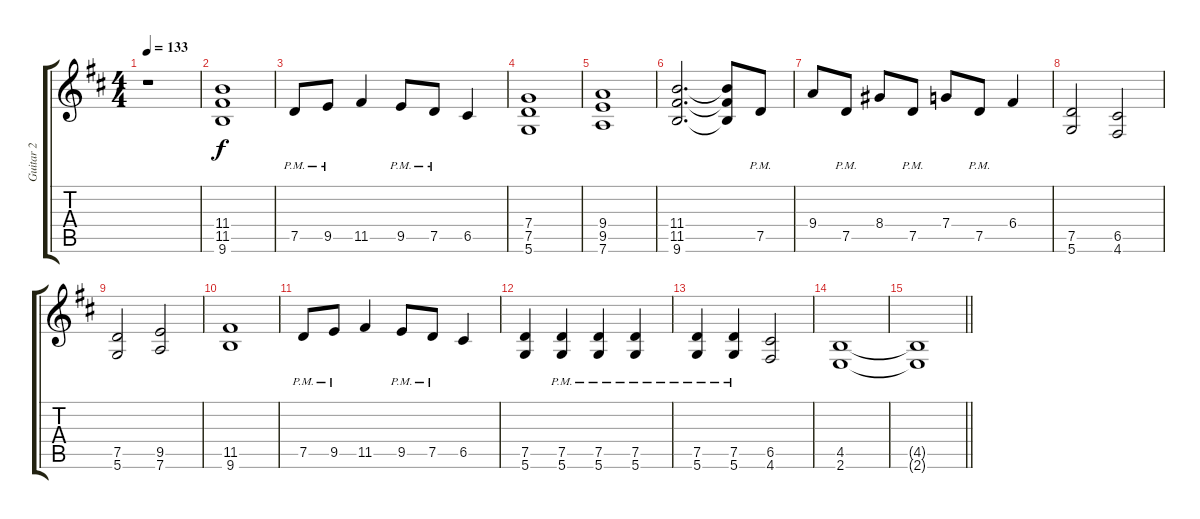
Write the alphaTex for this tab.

\track ("Guitar 2" "Guitar 2") {instrument overdrivenguitar}
\staff {score tabs}
\tuning (D4 A3 F3 C3 G2 D2) {hide}
\ts (4 4)
\tempo 133
\clef g2
\ks bminor
r.1{dy f} |
(11.4 11.5 9.6).1 |
7.5{pm}.8 9.5{pm}.8 11.5.4 9.5{pm}.8 7.5{pm}.8 6.5.4 |
(7.4 7.5 5.6).1 |
(9.4 9.5 7.6).1 |
(11.4 11.5 9.6).2{d} (11.4{t} 11.5{t} 9.6{t}).8 7.5{pm}.8 |
9.4.8 7.5{pm}.8 8.4.8 7.5{pm}.8 7.4.8 7.5{pm}.8 6.4.4 |
(7.5 5.6).2 (6.5 4.6).2 |
(7.5 5.6).2 (9.5 7.6).2 |
(11.5 9.6).1 |
7.5{pm}.8 9.5{pm}.8 11.5.4 9.5{pm}.8 7.5{pm}.8 6.5.4 |
(7.5 5.6).4 (7.5 5.6{pm}).4 (7.5 5.6{pm}).4 (7.5 5.6{pm}).4 |
(7.5 5.6{pm}).4 (7.5 5.6{pm}).4 (6.5 4.6).2 |
(4.5 2.6).1 |
\barLineRight lightlight
(4.5{t} 2.6{t}).1
